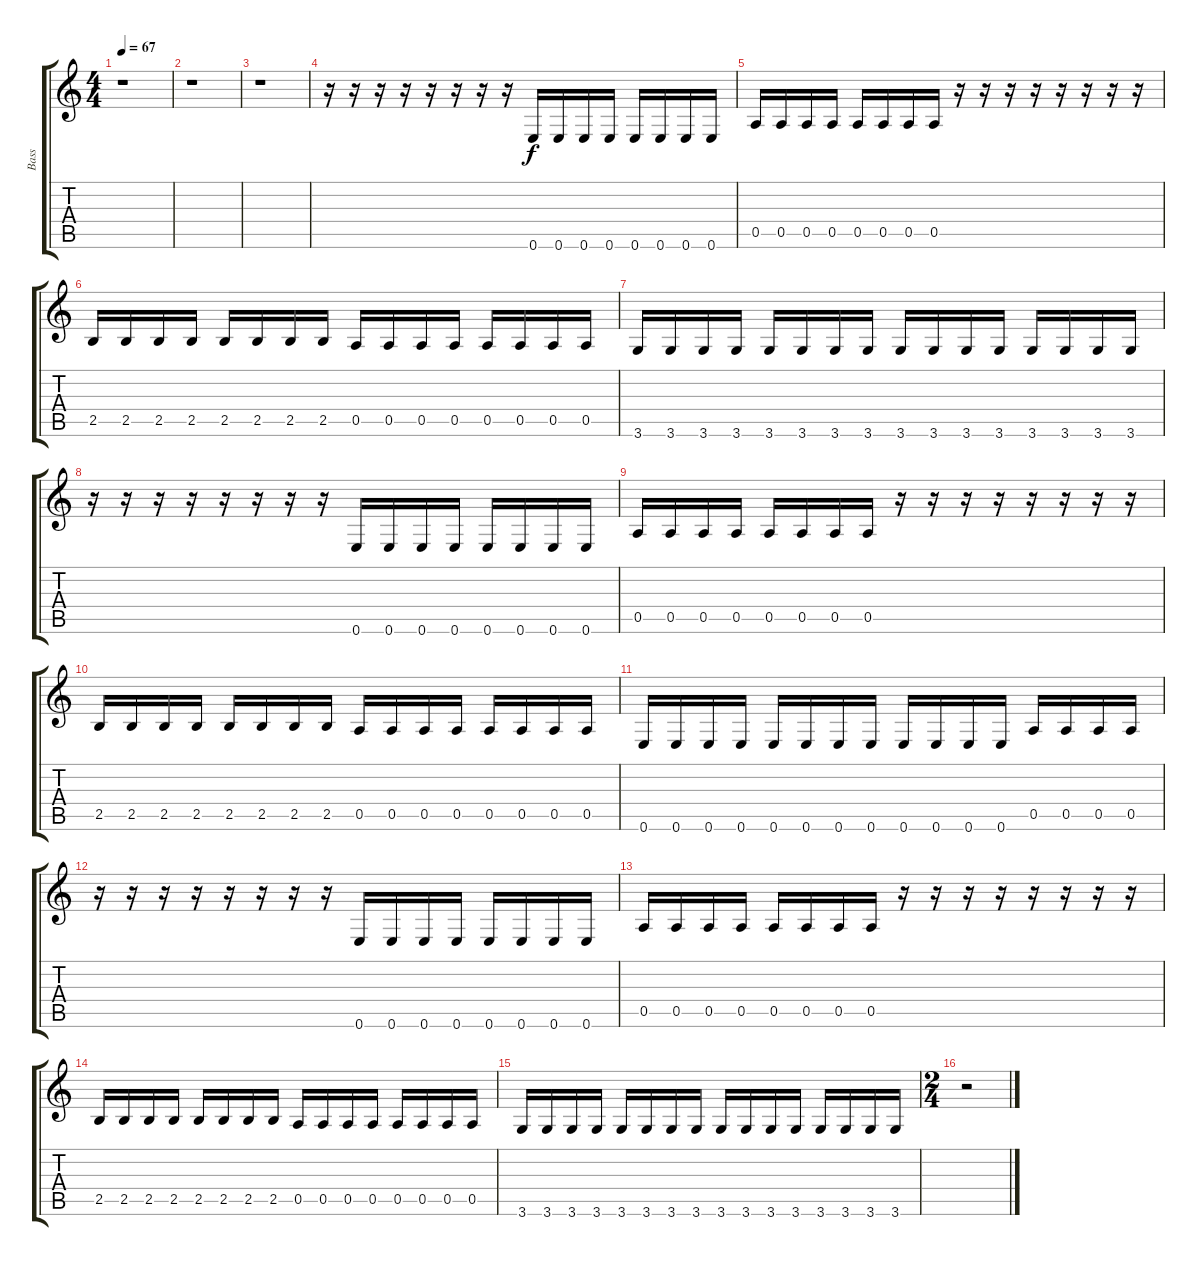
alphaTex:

\track ("Bass" "Bass") {instrument synthbass2}
\staff {score tabs}
\tuning (E4 B3 G3 D3 A2 E2) {hide}
\ts (4 4)
\tempo 67
\clef g2
\ks c
r.1{dy f} |
r.1 |
r.1 |
r.16 r.16 r.16 r.16 r.16 r.16 r.16 r.16 0.6.16 0.6.16 0.6.16 0.6.16 0.6.16 0.6.16 0.6.16 0.6.16 |
0.5.16 0.5.16 0.5.16 0.5.16 0.5.16 0.5.16 0.5.16 0.5.16 r.16 r.16 r.16 r.16 r.16 r.16 r.16 r.16 |
2.5.16 2.5.16 2.5.16 2.5.16 2.5.16 2.5.16 2.5.16 2.5.16 0.5.16 0.5.16 0.5.16 0.5.16 0.5.16 0.5.16 0.5.16 0.5.16 |
3.6.16 3.6.16 3.6.16 3.6.16 3.6.16 3.6.16 3.6.16 3.6.16 3.6.16 3.6.16 3.6.16 3.6.16 3.6.16 3.6.16 3.6.16 3.6.16 |
r.16 r.16 r.16 r.16 r.16 r.16 r.16 r.16 0.6.16 0.6.16 0.6.16 0.6.16 0.6.16 0.6.16 0.6.16 0.6.16 |
0.5.16 0.5.16 0.5.16 0.5.16 0.5.16 0.5.16 0.5.16 0.5.16 r.16 r.16 r.16 r.16 r.16 r.16 r.16 r.16 |
2.5.16 2.5.16 2.5.16 2.5.16 2.5.16 2.5.16 2.5.16 2.5.16 0.5.16 0.5.16 0.5.16 0.5.16 0.5.16 0.5.16 0.5.16 0.5.16 |
0.6.16 0.6.16 0.6.16 0.6.16 0.6.16 0.6.16 0.6.16 0.6.16 0.6.16 0.6.16 0.6.16 0.6.16 0.5.16 0.5.16 0.5.16 0.5.16 |
r.16 r.16 r.16 r.16 r.16 r.16 r.16 r.16 0.6.16 0.6.16 0.6.16 0.6.16 0.6.16 0.6.16 0.6.16 0.6.16 |
0.5.16 0.5.16 0.5.16 0.5.16 0.5.16 0.5.16 0.5.16 0.5.16 r.16 r.16 r.16 r.16 r.16 r.16 r.16 r.16 |
2.5.16 2.5.16 2.5.16 2.5.16 2.5.16 2.5.16 2.5.16 2.5.16 0.5.16 0.5.16 0.5.16 0.5.16 0.5.16 0.5.16 0.5.16 0.5.16 |
3.6.16 3.6.16 3.6.16 3.6.16 3.6.16 3.6.16 3.6.16 3.6.16 3.6.16 3.6.16 3.6.16 3.6.16 3.6.16 3.6.16 3.6.16 3.6.16 |
\ts (2 4)
r.2
